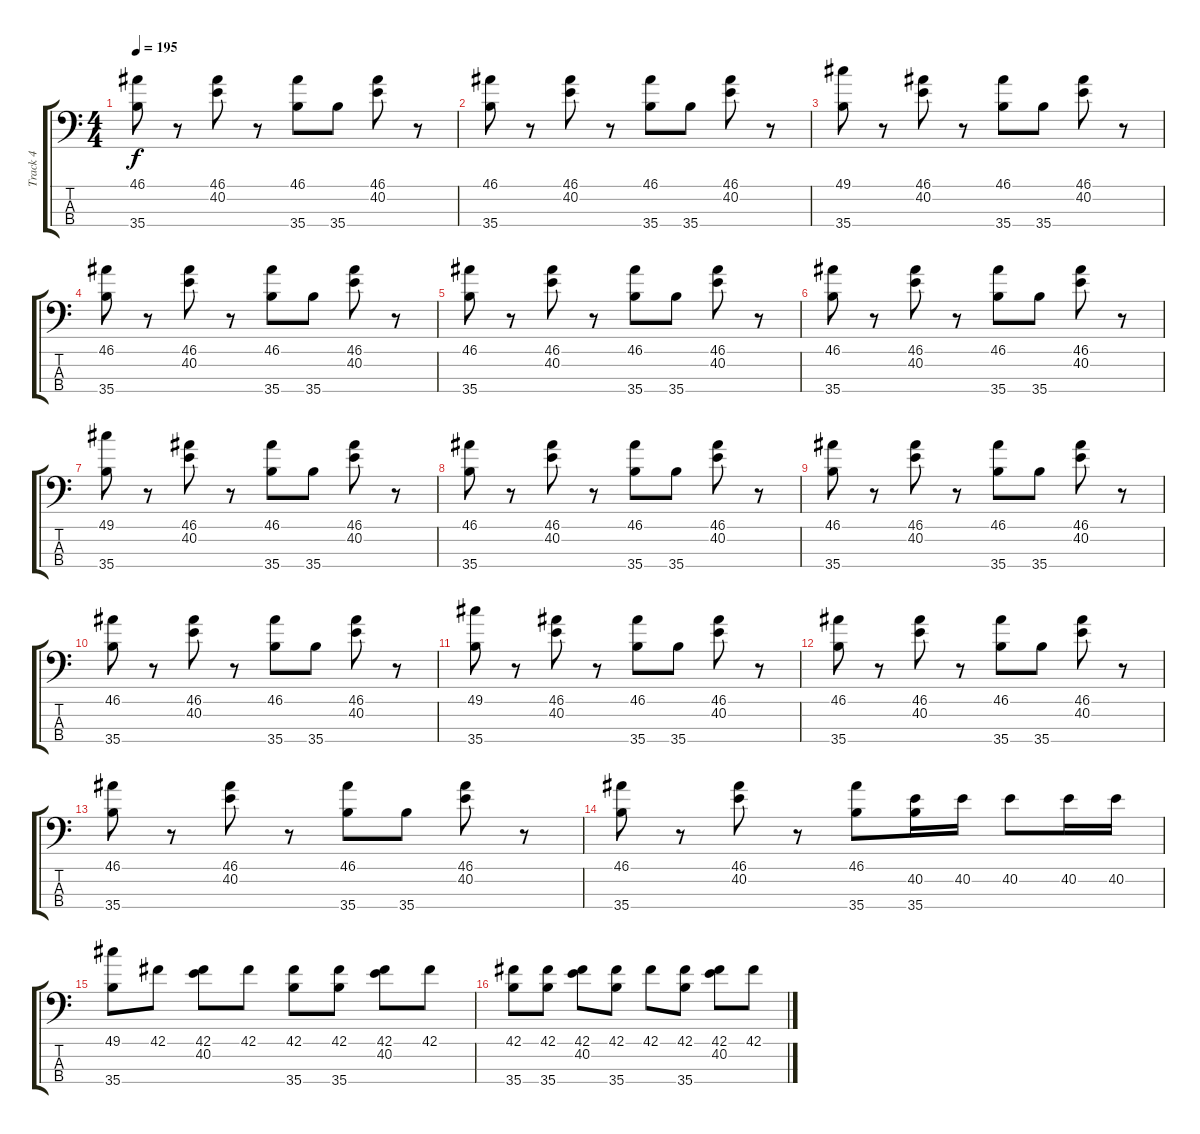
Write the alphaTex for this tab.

\track ("Track 4" "Track 4") {instrument acousticgrandpiano}
\staff {score tabs}
\tuning (C-1 C-1 C-1 C-1) {hide}
\ts (4 4)
\tempo 195
\clef f4
\ks c
(46.1 35.4).8{dy f} r.8 (46.1 40.2).8 r.8 (46.1 35.4).8 35.4.8 (46.1 40.2).8 r.8 |
(46.1 35.4).8 r.8 (46.1 40.2).8 r.8 (46.1 35.4).8 35.4.8 (46.1 40.2).8 r.8 |
(49.1 35.4).8 r.8 (46.1 40.2).8 r.8 (46.1 35.4).8 35.4.8 (46.1 40.2).8 r.8 |
(46.1 35.4).8 r.8 (46.1 40.2).8 r.8 (46.1 35.4).8 35.4.8 (46.1 40.2).8 r.8 |
(46.1 35.4).8 r.8 (46.1 40.2).8 r.8 (46.1 35.4).8 35.4.8 (46.1 40.2).8 r.8 |
(46.1 35.4).8 r.8 (46.1 40.2).8 r.8 (46.1 35.4).8 35.4.8 (46.1 40.2).8 r.8 |
(49.1 35.4).8 r.8 (46.1 40.2).8 r.8 (46.1 35.4).8 35.4.8 (46.1 40.2).8 r.8 |
(46.1 35.4).8 r.8 (46.1 40.2).8 r.8 (46.1 35.4).8 35.4.8 (46.1 40.2).8 r.8 |
(46.1 35.4).8 r.8 (46.1 40.2).8 r.8 (46.1 35.4).8 35.4.8 (46.1 40.2).8 r.8 |
(46.1 35.4).8 r.8 (46.1 40.2).8 r.8 (46.1 35.4).8 35.4.8 (46.1 40.2).8 r.8 |
(49.1 35.4).8 r.8 (46.1 40.2).8 r.8 (46.1 35.4).8 35.4.8 (46.1 40.2).8 r.8 |
(46.1 35.4).8 r.8 (46.1 40.2).8 r.8 (46.1 35.4).8 35.4.8 (46.1 40.2).8 r.8 |
(46.1 35.4).8 r.8 (46.1 40.2).8 r.8 (46.1 35.4).8 35.4.8 (46.1 40.2).8 r.8 |
(46.1 35.4).8 r.8 (46.1 40.2).8 r.8 (46.1 35.4).8 (40.2 35.4).16 40.2.16 40.2.8 40.2.16 40.2.16 |
(49.1 35.4).8 42.1.8 (42.1 40.2).8 42.1.8 (42.1 35.4).8 (42.1 35.4).8 (42.1 40.2).8 42.1.8 |
(42.1 35.4).8 (42.1 35.4).8 (42.1 40.2).8 (42.1 35.4).8 42.1.8 (42.1 35.4).8 (42.1 40.2).8 42.1.8
